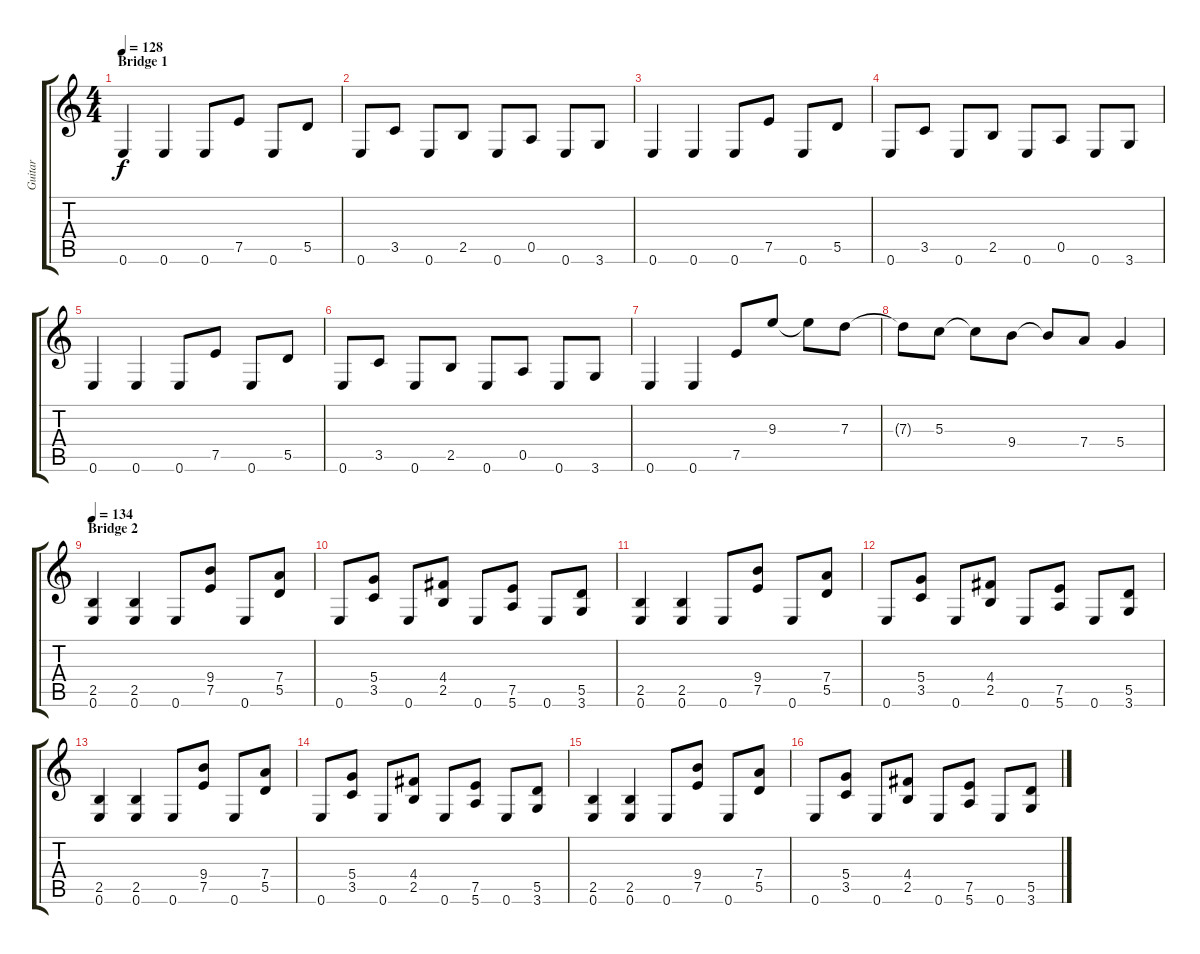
\track ("Guitar" "Guitar") {instrument distortionguitar}
\staff {score tabs}
\tuning (E4 B3 G3 D3 A2 E2) {hide}
\ts (4 4)
\section ("" "Bridge 1")
\tempo 128
\clef g2
\ks c
0.6.4{dy f instrument acousticguitarnylon} 0.6.4 0.6.8 7.5.8 0.6.8 5.5.8 |
0.6.8 3.5.8 0.6.8 2.5.8 0.6.8 0.5.8 0.6.8 3.6.8 |
0.6.4 0.6.4 0.6.8 7.5.8 0.6.8 5.5.8 |
0.6.8 3.5.8 0.6.8 2.5.8 0.6.8 0.5.8 0.6.8 3.6.8 |
0.6.4 0.6.4 0.6.8 7.5.8 0.6.8 5.5.8 |
0.6.8 3.5.8 0.6.8 2.5.8 0.6.8 0.5.8 0.6.8 3.6.8 |
0.6.4 0.6.4 7.5.8 9.3.8 9.3{t}.8 7.3.8 |
7.3{t}.8 5.3.8 5.3{t}.8 9.4.8 9.4{t}.8 7.4.8 5.4.4 |
\section ("" "Bridge 2")
\tempo 134
(2.5 0.6).4{instrument distortionguitar} (2.5 0.6).4 0.6.8 (9.4 7.5).8 0.6.8 (7.4 5.5).8 |
0.6.8 (5.4 3.5).8 0.6.8 (4.4 2.5).8 0.6.8 (7.5 5.6).8 0.6.8 (5.5 3.6).8 |
(2.5 0.6).4 (2.5 0.6).4 0.6.8 (9.4 7.5).8 0.6.8 (7.4 5.5).8 |
0.6.8 (5.4 3.5).8 0.6.8 (4.4 2.5).8 0.6.8 (7.5 5.6).8 0.6.8 (5.5 3.6).8 |
(2.5 0.6).4 (2.5 0.6).4 0.6.8 (9.4 7.5).8 0.6.8 (7.4 5.5).8 |
0.6.8 (5.4 3.5).8 0.6.8 (4.4 2.5).8 0.6.8 (7.5 5.6).8 0.6.8 (5.5 3.6).8 |
(2.5 0.6).4 (2.5 0.6).4 0.6.8 (9.4 7.5).8 0.6.8 (7.4 5.5).8 |
0.6.8 (5.4 3.5).8 0.6.8 (4.4 2.5).8 0.6.8 (7.5 5.6).8 0.6.8 (5.5 3.6).8
